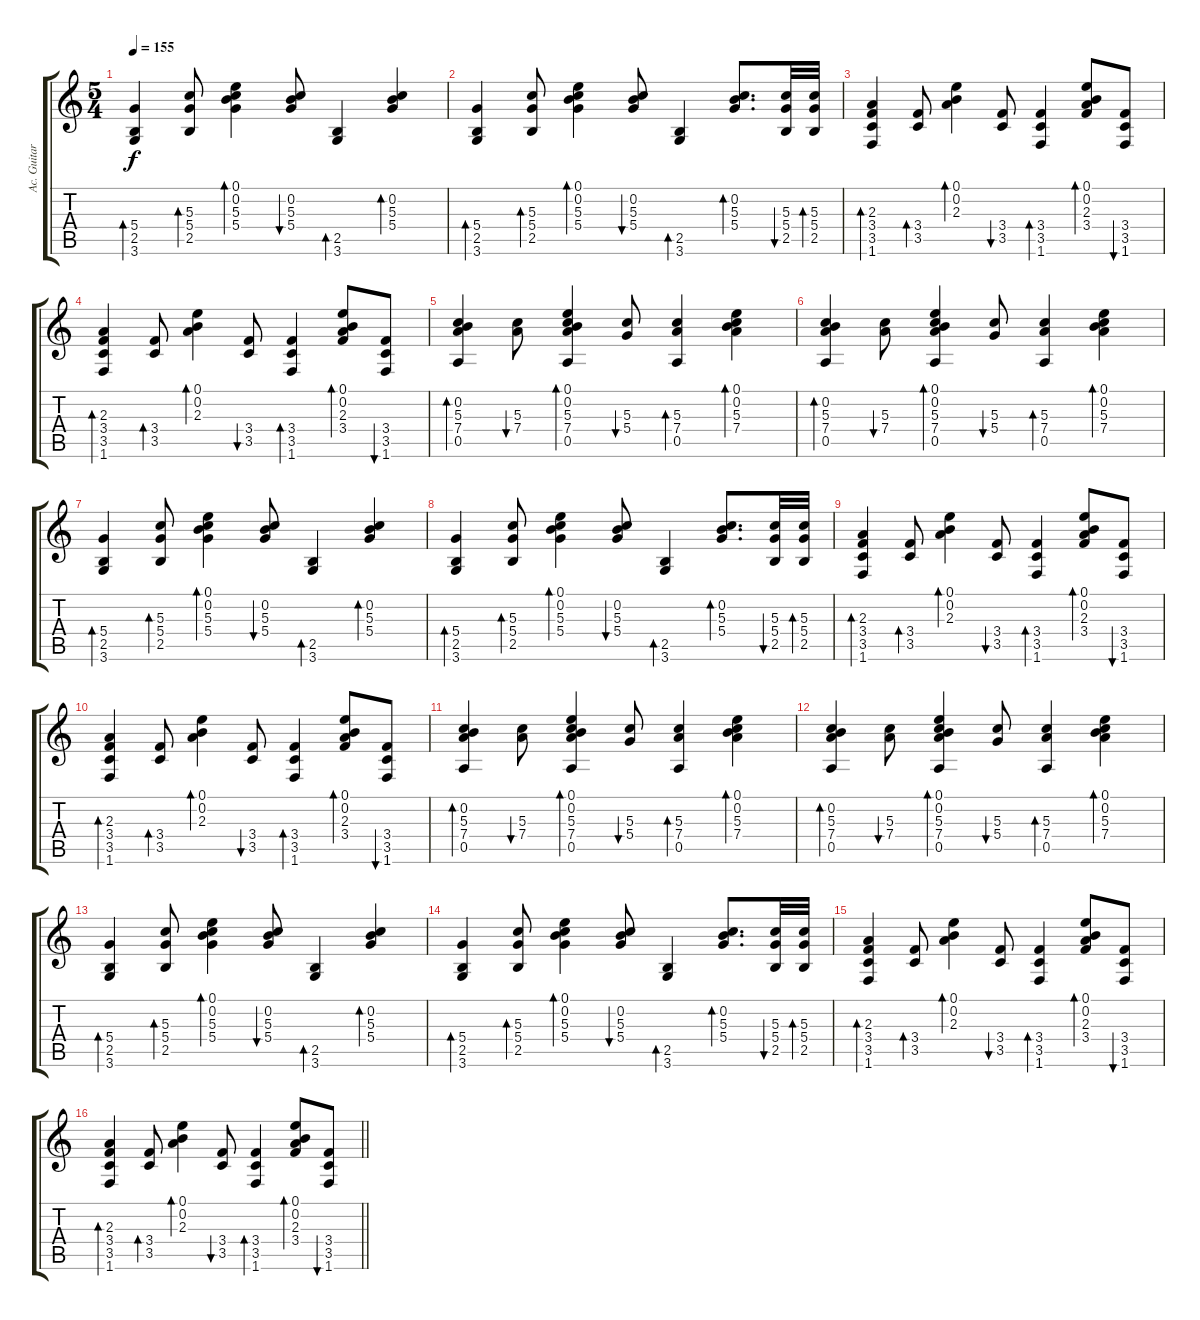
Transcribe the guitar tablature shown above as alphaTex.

\track ("Ac. Guitar" "Ac. Guitar") {instrument acousticguitarsteel}
\staff {score tabs}
\tuning (E4 B3 G3 D3 A2 E2) {hide}
\ts (5 4)
\tempo 155
\clef g2
\ks c
(5.4 2.5 3.6).4{bd 30 dy f} (5.3 5.4 2.5).8{bd 30} (0.1 0.2 5.3 5.4).4{bd 30} (0.2 5.3 5.4).8{bu 30} (2.5 3.6).4{bd 30} (0.2 5.3 5.4).4{bd 30} |
(5.4 2.5 3.6).4{bd 30} (5.3 5.4 2.5).8{bd 30} (0.1 0.2 5.3 5.4).4{bd 30} (0.2 5.3 5.4).8{bu 30} (2.5 3.6).4{bd 30} (0.2 5.3 5.4).8{d bd 30} (5.3 5.4 2.5).32{bu 30} (5.3 5.4 2.5).32{bd 30} |
(2.3 3.4 3.5 1.6).4{bd 30} (3.4 3.5).8{bd 30} (0.1 0.2 2.3).4{bd 30} (3.4 3.5).8{bu 30} (3.4 3.5 1.6).4{bd 30} (0.1 0.2 2.3 3.4).8{bd 30} (3.4 3.5 1.6).8{bu 30} |
(2.3 3.4 3.5 1.6).4{bd 30} (3.4 3.5).8{bd 30} (0.1 0.2 2.3).4{bd 30} (3.4 3.5).8{bu 30} (3.4 3.5 1.6).4{bd 30} (0.1 0.2 2.3 3.4).8{bd 30} (3.4 3.5 1.6).8{bu 30} |
(0.2 5.3 7.4 0.5).4{bd 30} (5.3 7.4).8{bu 30} (0.1 0.2 5.3 7.4 0.5).4{bd 30} (5.3 5.4).8{bu 30} (5.3 7.4 0.5).4{bd 30} (0.1 0.2 5.3 7.4).4{bd 30} |
(0.2 5.3 7.4 0.5).4{bd 30} (5.3 7.4).8{bu 30} (0.1 0.2 5.3 7.4 0.5).4{bd 30} (5.3 5.4).8{bu 30} (5.3 7.4 0.5).4{bd 30} (0.1 0.2 5.3 7.4).4{bd 30} |
(5.4 2.5 3.6).4{bd 30} (5.3 5.4 2.5).8{bd 30} (0.1 0.2 5.3 5.4).4{bd 30} (0.2 5.3 5.4).8{bu 30} (2.5 3.6).4{bd 30} (0.2 5.3 5.4).4{bd 30} |
(5.4 2.5 3.6).4{bd 30} (5.3 5.4 2.5).8{bd 30} (0.1 0.2 5.3 5.4).4{bd 30} (0.2 5.3 5.4).8{bu 30} (2.5 3.6).4{bd 30} (0.2 5.3 5.4).8{d bd 30} (5.3 5.4 2.5).32{bu 30} (5.3 5.4 2.5).32{bd 30} |
(2.3 3.4 3.5 1.6).4{bd 30} (3.4 3.5).8{bd 30} (0.1 0.2 2.3).4{bd 30} (3.4 3.5).8{bu 30} (3.4 3.5 1.6).4{bd 30} (0.1 0.2 2.3 3.4).8{bd 30} (3.4 3.5 1.6).8{bu 30} |
(2.3 3.4 3.5 1.6).4{bd 30} (3.4 3.5).8{bd 30} (0.1 0.2 2.3).4{bd 30} (3.4 3.5).8{bu 30} (3.4 3.5 1.6).4{bd 30} (0.1 0.2 2.3 3.4).8{bd 30} (3.4 3.5 1.6).8{bu 30} |
(0.2 5.3 7.4 0.5).4{bd 30} (5.3 7.4).8{bu 30} (0.1 0.2 5.3 7.4 0.5).4{bd 30} (5.3 5.4).8{bu 30} (5.3 7.4 0.5).4{bd 30} (0.1 0.2 5.3 7.4).4{bd 30} |
(0.2 5.3 7.4 0.5).4{bd 30} (5.3 7.4).8{bu 30} (0.1 0.2 5.3 7.4 0.5).4{bd 30} (5.3 5.4).8{bu 30} (5.3 7.4 0.5).4{bd 30} (0.1 0.2 5.3 7.4).4{bd 30} |
(5.4 2.5 3.6).4{bd 30} (5.3 5.4 2.5).8{bd 30} (0.1 0.2 5.3 5.4).4{bd 30} (0.2 5.3 5.4).8{bu 30} (2.5 3.6).4{bd 30} (0.2 5.3 5.4).4{bd 30} |
(5.4 2.5 3.6).4{bd 30} (5.3 5.4 2.5).8{bd 30} (0.1 0.2 5.3 5.4).4{bd 30} (0.2 5.3 5.4).8{bu 30} (2.5 3.6).4{bd 30} (0.2 5.3 5.4).8{d bd 30} (5.3 5.4 2.5).32{bu 30} (5.3 5.4 2.5).32{bd 30} |
(2.3 3.4 3.5 1.6).4{bd 30} (3.4 3.5).8{bd 30} (0.1 0.2 2.3).4{bd 30} (3.4 3.5).8{bu 30} (3.4 3.5 1.6).4{bd 30} (0.1 0.2 2.3 3.4).8{bd 30} (3.4 3.5 1.6).8{bu 30} |
\barLineRight lightlight
(2.3 3.4 3.5 1.6).4{bd 30} (3.4 3.5).8{bd 30} (0.1 0.2 2.3).4{bd 30} (3.4 3.5).8{bu 30} (3.4 3.5 1.6).4{bd 30} (0.1 0.2 2.3 3.4).8{bd 30} (3.4 3.5 1.6).8{bu 30}
